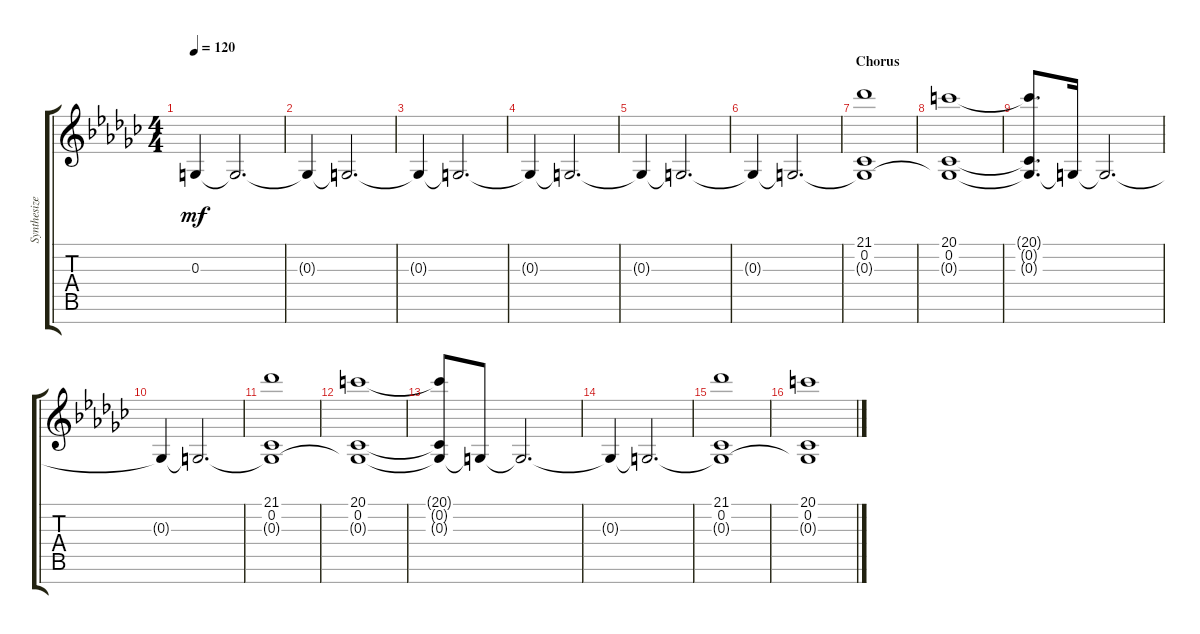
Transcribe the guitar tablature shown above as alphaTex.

\track ("Synthesizer (Staff 1)" "Synthesize") {instrument lead7fifths}
\staff {score tabs}
\tuning (E4 B3 G3 D3 A2 E2 B1) {hide}
\ts (4 4)
\tempo 120
\clef g2
\ks ebminor
0.3{t}.4{dy mf} 0.3{t}.2{d} |
0.3{t}.4 0.3{t}.2{d} |
0.3{t}.4 0.3{t}.2{d} |
0.3{t}.4 0.3{t}.2{d} |
0.3{t}.4 0.3{t}.2{d} |
0.3{t}.4 0.3{t}.2{d} |
\section ("" "Chorus")
(21.1 0.2 0.3{t}).1 |
(20.1 0.2 0.3{t}).1 |
(20.1{t} 0.2{t} 0.3{t}).8{d} 0.3{t}.16 0.3{t}.2{d} |
0.3{t}.4 0.3{t}.2{d} |
(21.1 0.2 0.3{t}).1 |
(20.1 0.2 0.3{t}).1 |
(20.1{t} 0.2{t} 0.3{t}).8 0.3{t}.8 0.3{t}.2{d} |
0.3{t}.4 0.3{t}.2{d} |
(21.1 0.2 0.3{t}).1 |
(20.1 0.2 0.3{t}).1
